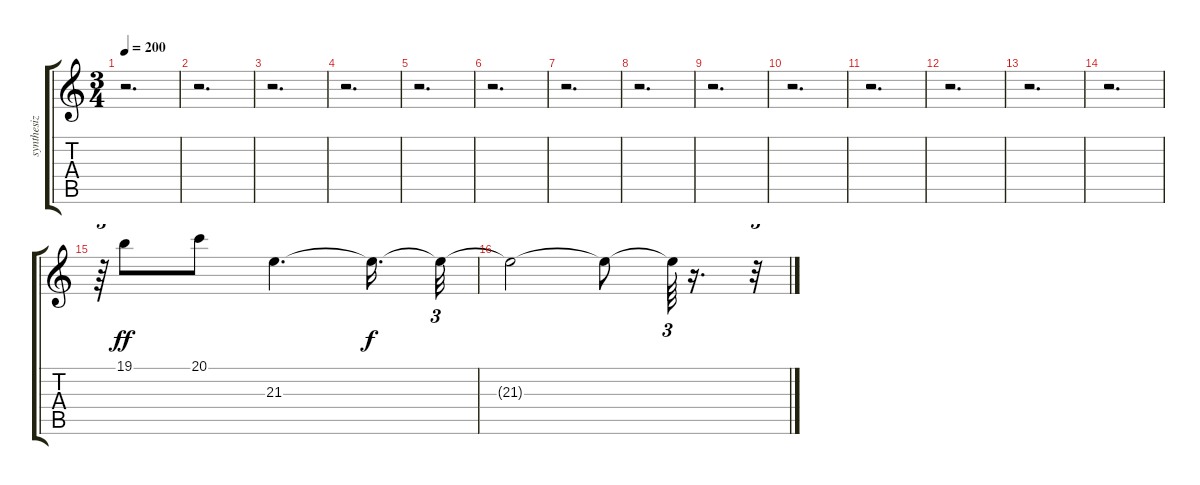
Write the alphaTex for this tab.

\track (" synthesizer 1" " synthesiz") {instrument lead3calliope}
\staff {score tabs}
\tuning (E4 B3 G3 D3 A2 E2) {hide}
\ts (3 4)
\tempo 200
\clef g2
\ks c
r.2{d dy f} |
r.2{d} |
r.2{d} |
r.2{d} |
r.2{d} |
r.2{d} |
r.2{d} |
r.2{d} |
r.2{d} |
r.2{d} |
r.2{d} |
r.2{d} |
r.2{d} |
r.2{d} |
r.64{tu (3 2)} 19.1.8{dy ff} 20.1.8 21.3.4{d} 21.3{t}.16{d dy f} 21.3{t}.32{tu (3 2)} |
21.3{t}.2 21.3{t}.8 21.3{t}.64{tu (3 2)} r.16{d} r.32{tu (3 2)}
